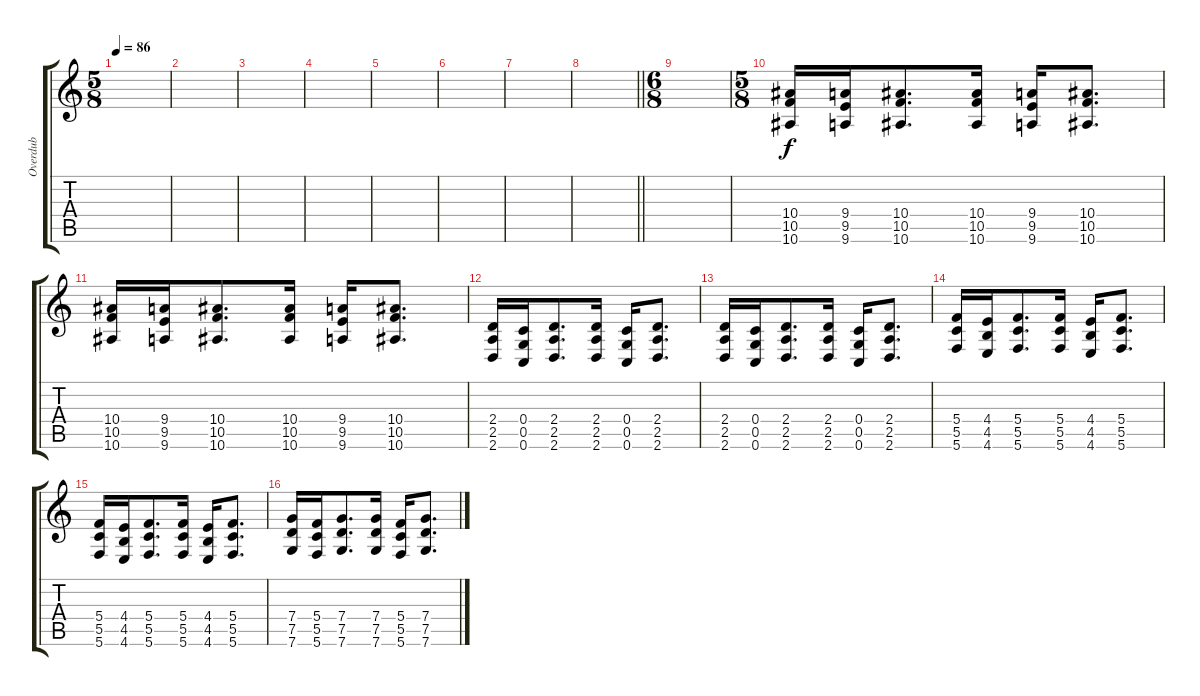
\track ("Overdub" "Overdub") {instrument overdrivenguitar}
\staff {score tabs}
\tuning (D4 A3 F3 C3 G2 C2) {hide}
\ts (5 8)
\tempo 86
\clef g2
\ks c
|
|
|
|
|
|
|
\barLineRight lightlight
|
\ts (6 8)
|
\ts (5 8)
(10.4 10.5 10.6).16 (9.4 9.5 9.6).16 (10.4 10.5 10.6).8{d} (10.4 10.5 10.6).16 (9.4 9.5 9.6).16 (10.4 10.5 10.6).8{d} |
(10.4 10.5 10.6).16 (9.4 9.5 9.6).16 (10.4 10.5 10.6).8{d} (10.4 10.5 10.6).16 (9.4 9.5 9.6).16 (10.4 10.5 10.6).8{d} |
(2.4 2.5 2.6).16 (0.4 0.5 0.6).16 (2.4 2.5 2.6).8{d} (2.4 2.5 2.6).16 (0.4 0.5 0.6).16 (2.4 2.5 2.6).8{d} |
(2.4 2.5 2.6).16 (0.4 0.5 0.6).16 (2.4 2.5 2.6).8{d} (2.4 2.5 2.6).16 (0.4 0.5 0.6).16 (2.4 2.5 2.6).8{d} |
(5.4 5.5 5.6).16 (4.4 4.5 4.6).16 (5.4 5.5 5.6).8{d} (5.4 5.5 5.6).16 (4.4 4.5 4.6).16 (5.4 5.5 5.6).8{d} |
(5.4 5.5 5.6).16 (4.4 4.5 4.6).16 (5.4 5.5 5.6).8{d} (5.4 5.5 5.6).16 (4.4 4.5 4.6).16 (5.4 5.5 5.6).8{d} |
(7.4 7.5 7.6).16 (5.4 5.5 5.6).16 (7.4 7.5 7.6).8{d} (7.4 7.5 7.6).16 (5.4 5.5 5.6).16 (7.4 7.5 7.6).8{d}
